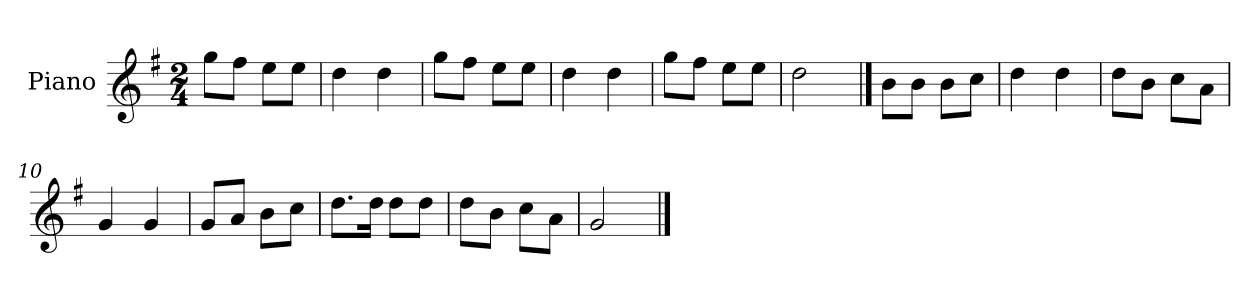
**kern
*part1
*staff1
*I"Piano
*I'Pno.
*clefG2
*k[f#]
*M2/4
=1
8gg\L
8ff#\J
8ee\L
8ee\J
=2
4dd\
4dd\
=3
8gg\L
8ff#\J
8ee\L
8ee\J
=4
4dd\
4dd\
=5
8gg\L
8ff#\J
8ee\L
8ee\J
=6
2dd\
==7
8b\L
8b\J
8b\L
8cc\J
=8
4dd\
4dd\
=9
8dd\L
8b\J
8cc\L
8a\J
=10
4g/
4g/
=11
8g/L
8a/J
8b\L
8cc\J
=12
8.dd\L
16dd\Jk
8dd\L
8dd\J
!!LO:LB:g=z
=13
8dd\L
8b\J
8cc\L
8a\J
=14
2g/
==
*-
